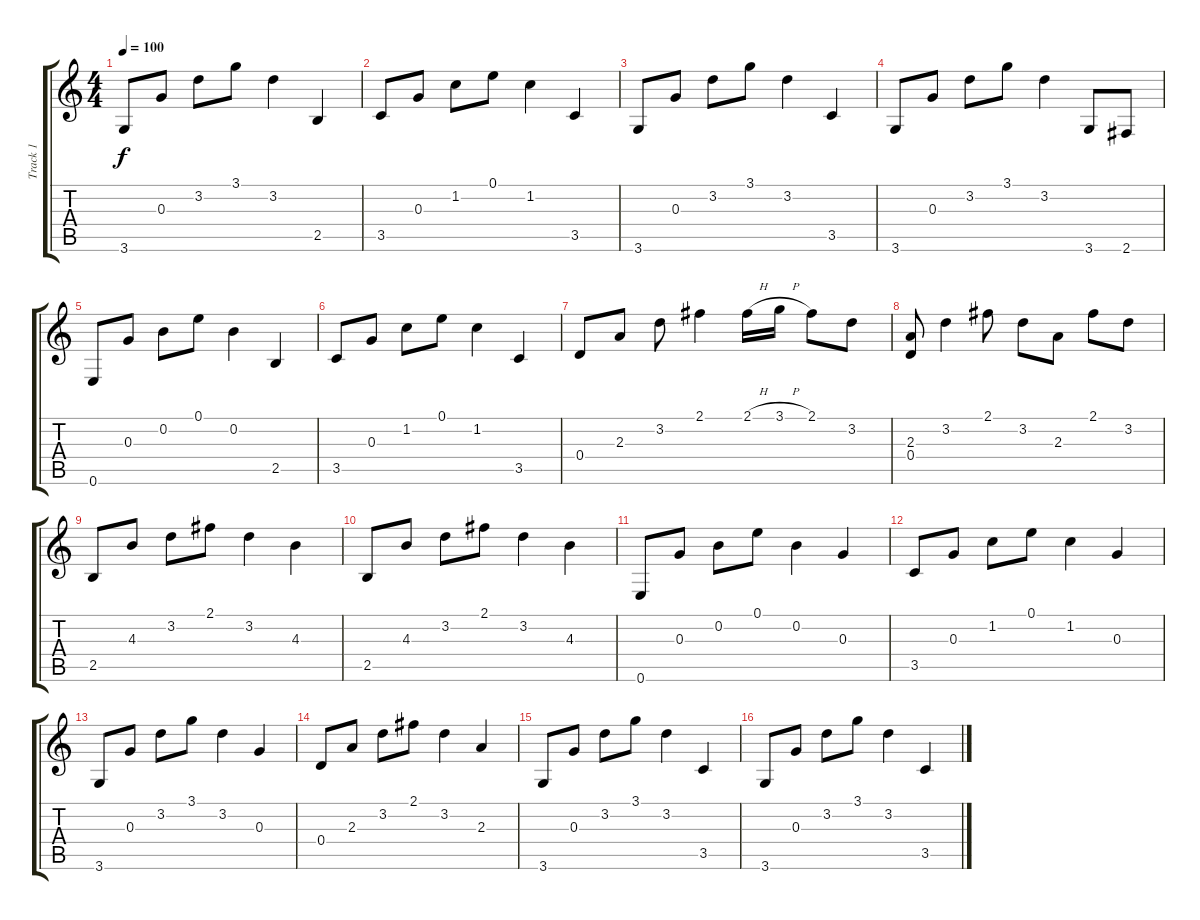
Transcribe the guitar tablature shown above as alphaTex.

\track ("Track 1" "Track 1") {instrument acousticguitarsteel}
\staff {score tabs}
\tuning (E4 B3 G3 D3 A2 E2) {hide}
\ts (4 4)
\tempo 100
\clef g2
\ks c
3.6.8{dy f instrument acousticguitarsteel} 0.3.8 3.2.8 3.1.8 3.2.4 2.5.4 |
3.5.8 0.3.8 1.2.8 0.1.8 1.2.4 3.5.4 |
3.6.8 0.3.8 3.2.8 3.1.8 3.2.4 3.5.4 |
3.6.8 0.3.8 3.2.8 3.1.8 3.2.4 3.6.8 2.6.8 |
0.6.8 0.3.8 0.2.8 0.1.8 0.2.4 2.5.4 |
3.5.8 0.3.8 1.2.8 0.1.8 1.2.4 3.5.4 |
0.4.8 2.3.8 3.2.8 2.1.4 2.1{h}.16 3.1{h}.16 2.1.8 3.2.8 |
(2.3 0.4).8 3.2.4 2.1.8 3.2.8 2.3.8 2.1.8 3.2.8 |
2.5.8 4.3.8 3.2.8 2.1.8 3.2.4 4.3.4 |
2.5.8 4.3.8 3.2.8 2.1.8 3.2.4 4.3.4 |
0.6.8 0.3.8 0.2.8 0.1.8 0.2.4 0.3.4 |
3.5.8 0.3.8 1.2.8 0.1.8 1.2.4 0.3.4 |
3.6.8 0.3.8 3.2.8 3.1.8 3.2.4 0.3.4 |
0.4.8 2.3.8 3.2.8 2.1.8 3.2.4 2.3.4 |
3.6.8 0.3.8 3.2.8 3.1.8 3.2.4 3.5.4 |
3.6.8 0.3.8 3.2.8 3.1.8 3.2.4 3.5.4
